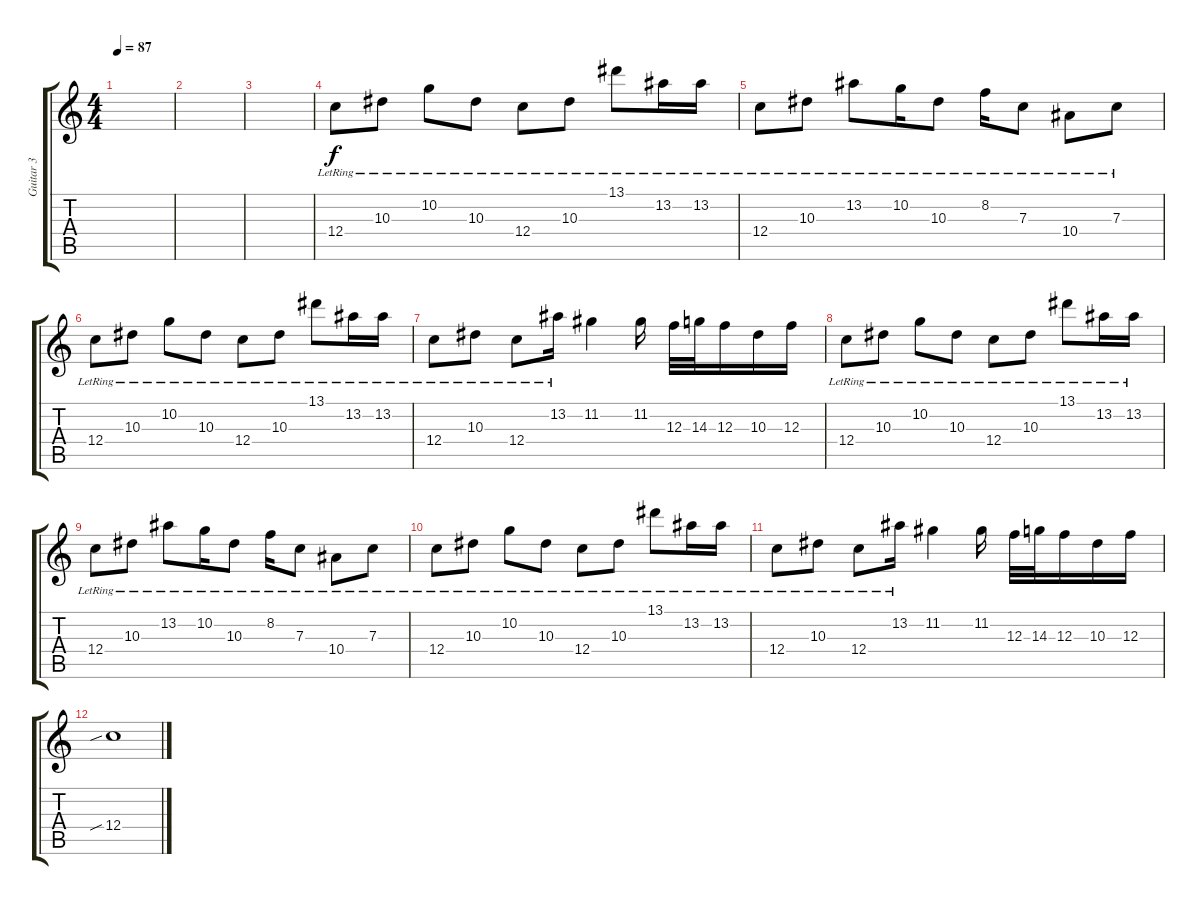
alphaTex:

\track ("Guitar 3" "Guitar 3") {instrument distortionguitar}
\staff {score tabs}
\tuning (D4 A3 F3 C3 G2 C2) {hide}
\ts (4 4)
\tempo 87
\clef g2
\ks c
|
|
|
12.4{lr}.8 10.3{lr}.8 10.2{lr}.8 10.3{lr}.8 12.4{lr}.8 10.3{lr}.8 13.1{lr}.8 13.2{lr}.16 13.2{lr}.16 |
12.4{lr}.8 10.3{lr}.8 13.2{lr}.8 10.2{lr}.16 10.3{lr}.8 8.2{lr}.16 7.3{lr}.8 10.4{lr}.8 7.3{lr}.8 |
12.4{lr}.8 10.3{lr}.8 10.2{lr}.8 10.3{lr}.8 12.4{lr}.8 10.3{lr}.8 13.1{lr}.8 13.2{lr}.16 13.2{lr}.16 |
12.4{lr}.8 10.3{lr}.8 12.4{lr}.8 13.2{lr}.16 11.2.4 11.2.16 12.3.32 14.3.32 12.3.16 10.3.16 12.3.16 |
12.4{lr}.8 10.3{lr}.8 10.2{lr}.8 10.3{lr}.8 12.4{lr}.8 10.3{lr}.8 13.1{lr}.8 13.2{lr}.16 13.2{lr}.16 |
12.4{lr}.8 10.3{lr}.8 13.2{lr}.8 10.2{lr}.16 10.3{lr}.8 8.2{lr}.16 7.3{lr}.8 10.4{lr}.8 7.3{lr}.8 |
12.4{lr}.8 10.3{lr}.8 10.2{lr}.8 10.3{lr}.8 12.4{lr}.8 10.3{lr}.8 13.1{lr}.8 13.2{lr}.16 13.2{lr}.16 |
12.4{lr}.8 10.3{lr}.8 12.4{lr}.8 13.2{lr}.16 11.2.4 11.2.16 12.3.32 14.3.32 12.3.16 10.3.16 12.3.16 |
12.4{sib}.1
